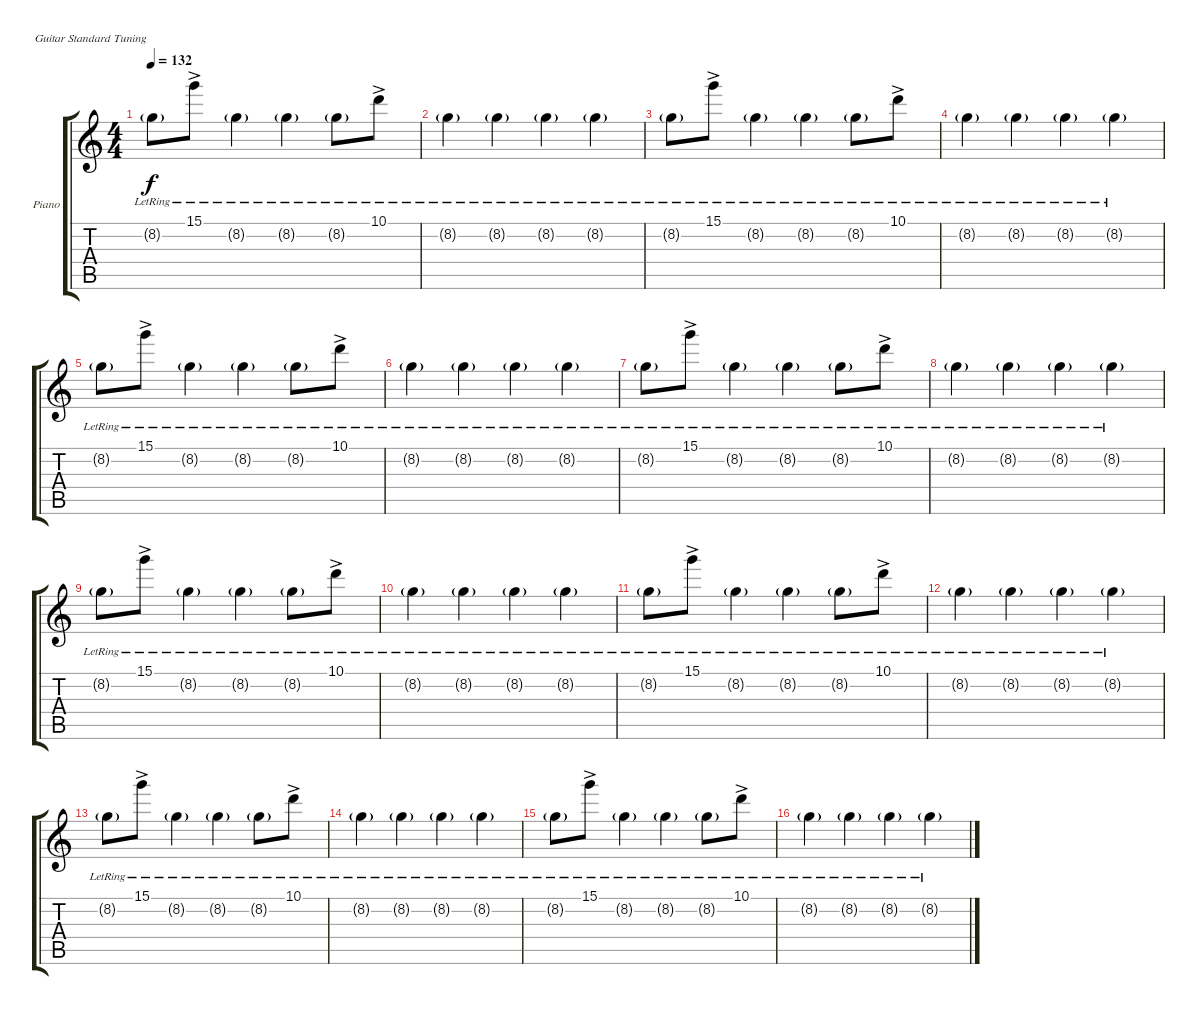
\defaultSystemsLayout 4
\bracketExtendMode groupsimilarinstruments
\firstSystemTrackNameOrientation horizontal
\otherSystemsTrackNameOrientation horizontal
\track ("Piano" "Piano") {instrument electricguitarclean}
\staff {score tabs}
\tuning (E4 B3 G3 D3 A2 E2)
\ts (4 4)
\tempo 132
\clef g2
\ks c
8.2{g lr}.8{dy f} 15.1{ac lr}.8 8.2{g lr}.4 8.2{g lr}.4 8.2{g lr}.8 10.1{ac lr}.8 |
8.2{g lr}.4 8.2{g lr}.4 8.2{g lr}.4 8.2{g lr}.4 |
8.2{g lr}.8 15.1{ac lr}.8 8.2{g lr}.4 8.2{g lr}.4 8.2{g lr}.8 10.1{ac lr}.8 |
8.2{g lr}.4 8.2{g lr}.4 8.2{g lr}.4 8.2{g lr}.4 |
8.2{g lr}.8 15.1{ac lr}.8 8.2{g lr}.4 8.2{g lr}.4 8.2{g lr}.8 10.1{ac lr}.8 |
8.2{g lr}.4 8.2{g lr}.4 8.2{g lr}.4 8.2{g lr}.4 |
8.2{g lr}.8 15.1{ac lr}.8 8.2{g lr}.4 8.2{g lr}.4 8.2{g lr}.8 10.1{ac lr}.8 |
8.2{g lr}.4 8.2{g lr}.4 8.2{g lr}.4 8.2{g lr}.4 |
8.2{g lr}.8 15.1{ac lr}.8 8.2{g lr}.4 8.2{g lr}.4 8.2{g lr}.8 10.1{ac lr}.8 |
8.2{g lr}.4 8.2{g lr}.4 8.2{g lr}.4 8.2{g lr}.4 |
8.2{g lr}.8 15.1{ac lr}.8 8.2{g lr}.4 8.2{g lr}.4 8.2{g lr}.8 10.1{ac lr}.8 |
8.2{g lr}.4 8.2{g lr}.4 8.2{g lr}.4 8.2{g lr}.4 |
8.2{g lr}.8 15.1{ac lr}.8 8.2{g lr}.4 8.2{g lr}.4 8.2{g lr}.8 10.1{ac lr}.8 |
8.2{g lr}.4 8.2{g lr}.4 8.2{g lr}.4 8.2{g lr}.4 |
8.2{g lr}.8 15.1{ac lr}.8 8.2{g lr}.4 8.2{g lr}.4 8.2{g lr}.8 10.1{ac lr}.8 |
8.2{g lr}.4 8.2{g lr}.4 8.2{g lr}.4 8.2{g lr}.4
